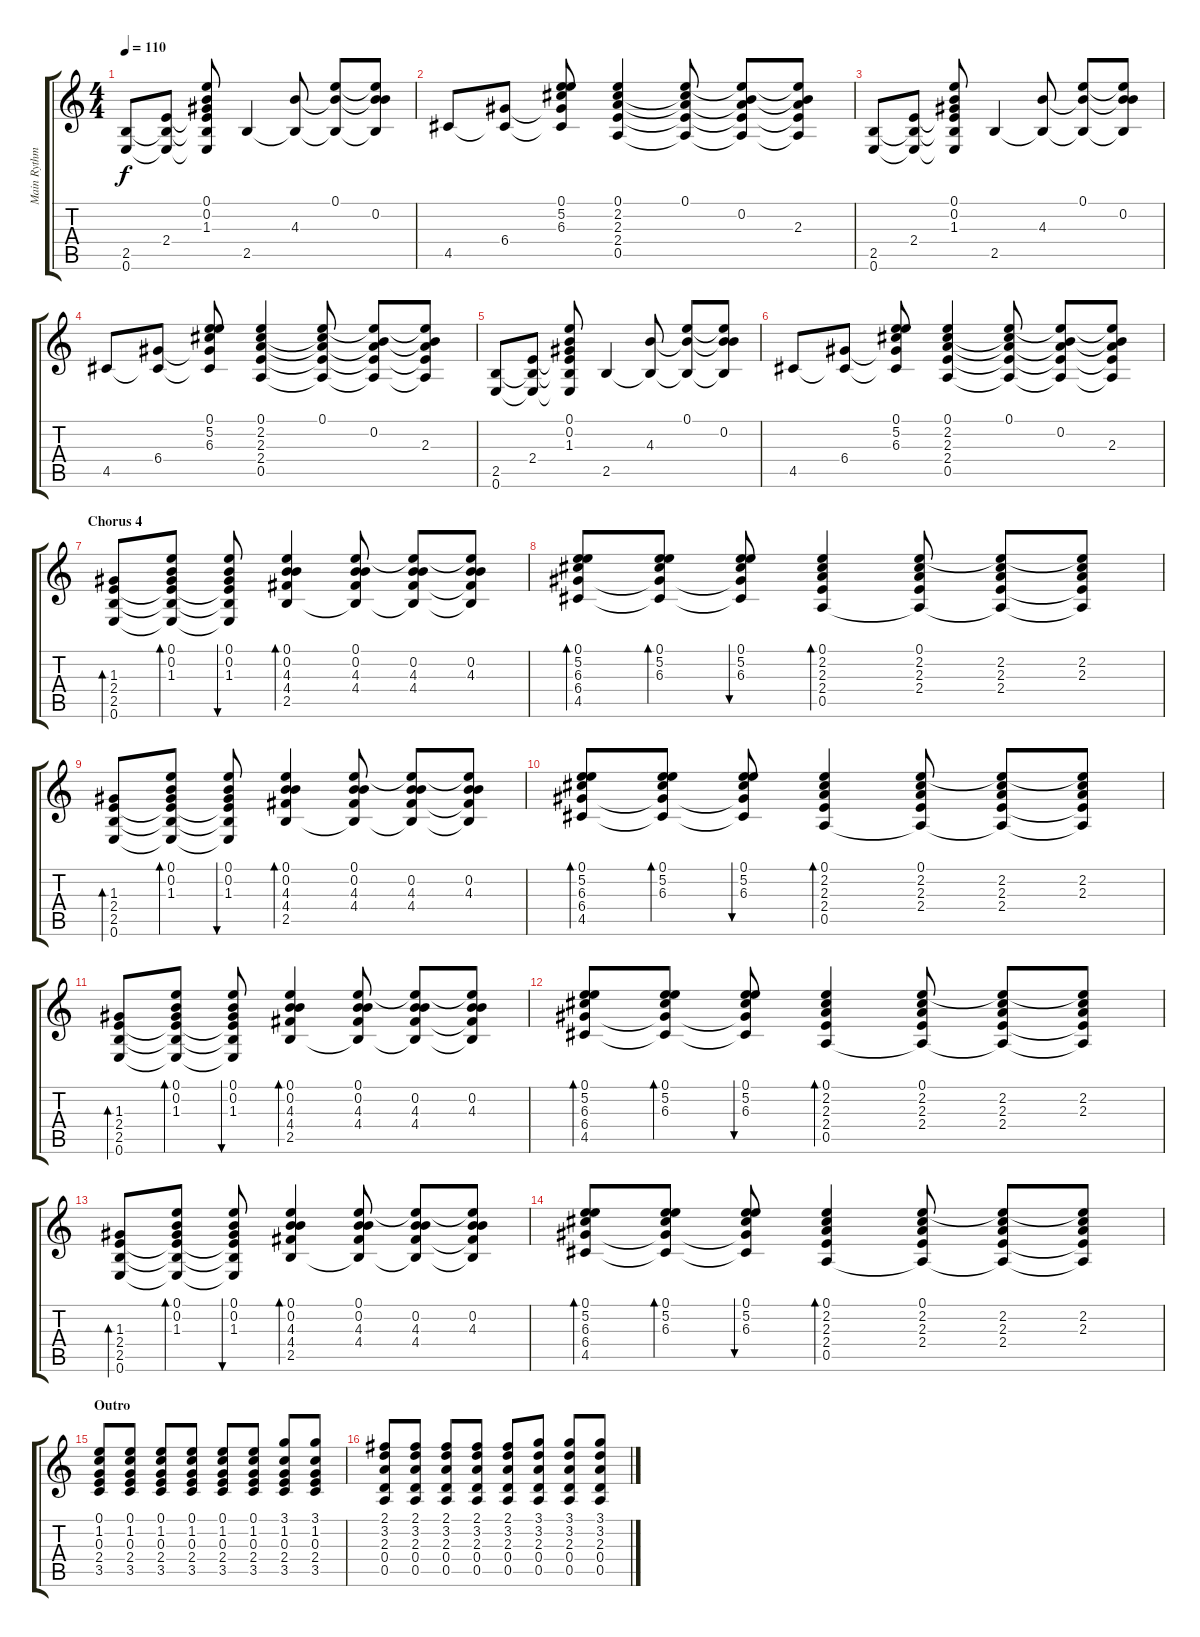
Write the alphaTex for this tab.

\track ("Main Rythmn Guitar (Acoustic)" "Main Rythm") {instrument acousticguitarsteel}
\staff {score tabs}
\tuning (E4 B3 G3 D3 A2 E2) {hide}
\ts (4 4)
\tempo 110
\clef g2
\ks c
(2.5 0.6).8{dy f} (2.4 2.5{t} 0.6{t}).8 (0.1 0.2 1.3 2.4{t} 2.5{t} 0.6{t}).8 2.5.4 (4.3 2.5{t}).8 (0.1 4.3{t} 2.5{t}).8 (0.1{t} 0.2 4.3{t} 2.5{t}).8 |
4.5.8 (6.4 4.5{t}).8 (0.1 5.2 6.3 6.4{t} 4.5{t}).8 (0.1 2.2 2.3 2.4 0.5).4 (0.1 2.2{t} 2.3{t} 2.4{t} 0.5{t}).8 (0.1{t} 0.2 2.3{t} 2.4{t} 0.5{t}).8 (0.1{t} 0.2{t} 2.3 2.4{t} 0.5{t}).8 |
(2.5 0.6).8 (2.4 2.5{t} 0.6{t}).8 (0.1 0.2 1.3 2.4{t} 2.5{t} 0.6{t}).8 2.5.4 (4.3 2.5{t}).8 (0.1 4.3{t} 2.5{t}).8 (0.1{t} 0.2 4.3{t} 2.5{t}).8 |
4.5.8 (6.4 4.5{t}).8 (0.1 5.2 6.3 6.4{t} 4.5{t}).8 (0.1 2.2 2.3 2.4 0.5).4 (0.1 2.2{t} 2.3{t} 2.4{t} 0.5{t}).8 (0.1{t} 0.2 2.3{t} 2.4{t} 0.5{t}).8 (0.1{t} 0.2{t} 2.3 2.4{t} 0.5{t}).8 |
(2.5 0.6).8 (2.4 2.5{t} 0.6{t}).8 (0.1 0.2 1.3 2.4{t} 2.5{t} 0.6{t}).8 2.5.4 (4.3 2.5{t}).8 (0.1 4.3{t} 2.5{t}).8 (0.1{t} 0.2 4.3{t} 2.5{t}).8 |
4.5.8 (6.4 4.5{t}).8 (0.1 5.2 6.3 6.4{t} 4.5{t}).8 (0.1 2.2 2.3 2.4 0.5).4 (0.1 2.2{t} 2.3{t} 2.4{t} 0.5{t}).8 (0.1{t} 0.2 2.3{t} 2.4{t} 0.5{t}).8 (0.1{t} 0.2{t} 2.3 2.4{t} 0.5{t}).8 |
\section ("" "Chorus 4")
(1.3 2.4 2.5 0.6).8{bd 30 volume 11} (0.1 0.2 1.3 2.4{t} 2.5{t} 0.6{t}).8{bd 30} (0.1 0.2 1.3 2.4{t} 2.5{t} 0.6{t}).8{bu 30} (0.1 0.2 4.3 4.4 2.5).4{bd 30} (0.1 0.2 4.3 4.4 2.5{t}).8 (0.1{t} 0.2 4.3 4.4 2.5{t}).8 (0.1{t} 0.2 4.3 4.4{t} 2.5{t}).8 |
(0.1 5.2 6.3 6.4 4.5).8{bd 30} (0.1 5.2 6.3 6.4{t} 4.5{t}).8{bd 30} (0.1 5.2 6.3 6.4{t} 4.5{t}).8{bu 30} (0.1 2.2 2.3 2.4 0.5).4{bd 30} (0.1 2.2 2.3 2.4 0.5{t}).8 (0.1{t} 2.2 2.3 2.4 0.5{t}).8 (0.1{t} 2.2 2.3 2.4{t} 0.5{t}).8 |
(1.3 2.4 2.5 0.6).8{bd 30} (0.1 0.2 1.3 2.4{t} 2.5{t} 0.6{t}).8{bd 30} (0.1 0.2 1.3 2.4{t} 2.5{t} 0.6{t}).8{bu 30} (0.1 0.2 4.3 4.4 2.5).4{bd 30} (0.1 0.2 4.3 4.4 2.5{t}).8 (0.1{t} 0.2 4.3 4.4 2.5{t}).8 (0.1{t} 0.2 4.3 4.4{t} 2.5{t}).8 |
(0.1 5.2 6.3 6.4 4.5).8{bd 30} (0.1 5.2 6.3 6.4{t} 4.5{t}).8{bd 30} (0.1 5.2 6.3 6.4{t} 4.5{t}).8{bu 30} (0.1 2.2 2.3 2.4 0.5).4{bd 30} (0.1 2.2 2.3 2.4 0.5{t}).8 (0.1{t} 2.2 2.3 2.4 0.5{t}).8 (0.1{t} 2.2 2.3 2.4{t} 0.5{t}).8 |
(1.3 2.4 2.5 0.6).8{bd 30} (0.1 0.2 1.3 2.4{t} 2.5{t} 0.6{t}).8{bd 30} (0.1 0.2 1.3 2.4{t} 2.5{t} 0.6{t}).8{bu 30} (0.1 0.2 4.3 4.4 2.5).4{bd 30} (0.1 0.2 4.3 4.4 2.5{t}).8 (0.1{t} 0.2 4.3 4.4 2.5{t}).8 (0.1{t} 0.2 4.3 4.4{t} 2.5{t}).8 |
(0.1 5.2 6.3 6.4 4.5).8{bd 30} (0.1 5.2 6.3 6.4{t} 4.5{t}).8{bd 30} (0.1 5.2 6.3 6.4{t} 4.5{t}).8{bu 30} (0.1 2.2 2.3 2.4 0.5).4{bd 30} (0.1 2.2 2.3 2.4 0.5{t}).8 (0.1{t} 2.2 2.3 2.4 0.5{t}).8 (0.1{t} 2.2 2.3 2.4{t} 0.5{t}).8 |
(1.3 2.4 2.5 0.6).8{bd 30} (0.1 0.2 1.3 2.4{t} 2.5{t} 0.6{t}).8{bd 30} (0.1 0.2 1.3 2.4{t} 2.5{t} 0.6{t}).8{bu 30} (0.1 0.2 4.3 4.4 2.5).4{bd 30} (0.1 0.2 4.3 4.4 2.5{t}).8 (0.1{t} 0.2 4.3 4.4 2.5{t}).8 (0.1{t} 0.2 4.3 4.4{t} 2.5{t}).8 |
(0.1 5.2 6.3 6.4 4.5).8{bd 30} (0.1 5.2 6.3 6.4{t} 4.5{t}).8{bd 30} (0.1 5.2 6.3 6.4{t} 4.5{t}).8{bu 30} (0.1 2.2 2.3 2.4 0.5).4{bd 30} (0.1 2.2 2.3 2.4 0.5{t}).8 (0.1{t} 2.2 2.3 2.4 0.5{t}).8 (0.1{t} 2.2 2.3 2.4{t} 0.5{t}).8 |
\section ("" "Outro")
(0.1 1.2 0.3 2.4 3.5).8 (0.1 1.2 0.3 2.4 3.5).8 (0.1 1.2 0.3 2.4 3.5).8 (0.1 1.2 0.3 2.4 3.5).8 (0.1 1.2 0.3 2.4 3.5).8 (0.1 1.2 0.3 2.4 3.5).8 (3.1 1.2 0.3 2.4 3.5).8 (3.1 1.2 0.3 2.4 3.5).8 |
(2.1 3.2 2.3 0.4 0.5).8 (2.1 3.2 2.3 0.4 0.5).8 (2.1 3.2 2.3 0.4 0.5).8 (2.1 3.2 2.3 0.4 0.5).8 (2.1 3.2 2.3 0.4 0.5).8 (3.1 3.2 2.3 0.4 0.5).8 (3.1 3.2 2.3 0.4 0.5).8 (3.1 3.2 2.3 0.4 0.5).8
